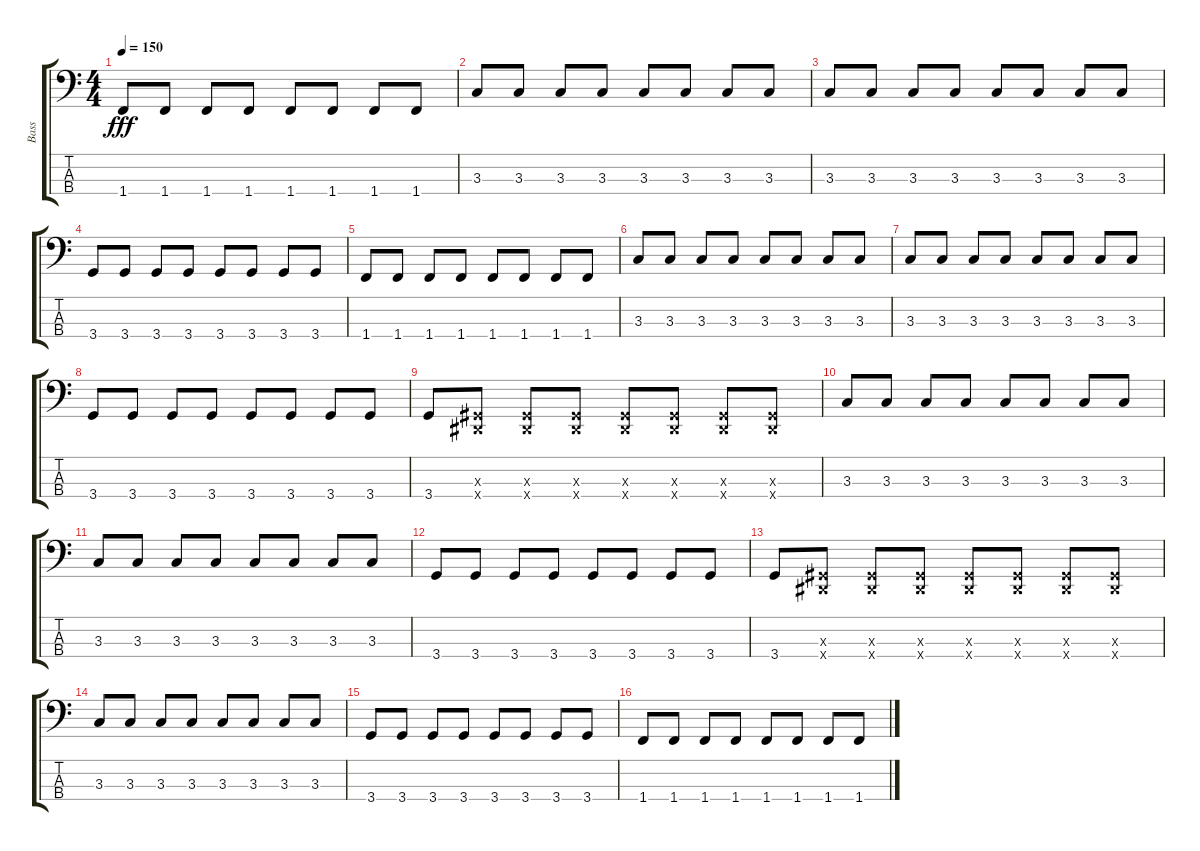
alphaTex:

\track ("Bass" "Bass") {instrument electricbasspick}
\staff {score tabs}
\tuning (G2 D2 A1 E1) {hide}
\ts (4 4)
\tempo 150
\clef f4
\ks c
1.4.8{dy fff} 1.4.8 1.4.8 1.4.8 1.4.8 1.4.8 1.4.8 1.4.8 |
3.3.8 3.3.8 3.3.8 3.3.8 3.3.8 3.3.8 3.3.8 3.3.8 |
3.3.8 3.3.8 3.3.8 3.3.8 3.3.8 3.3.8 3.3.8 3.3.8 |
3.4.8 3.4.8 3.4.8 3.4.8 3.4.8 3.4.8 3.4.8 3.4.8 |
1.4.8 1.4.8 1.4.8 1.4.8 1.4.8 1.4.8 1.4.8 1.4.8 |
3.3.8 3.3.8 3.3.8 3.3.8 3.3.8 3.3.8 3.3.8 3.3.8 |
3.3.8 3.3.8 3.3.8 3.3.8 3.3.8 3.3.8 3.3.8 3.3.8 |
3.4.8 3.4.8 3.4.8 3.4.8 3.4.8 3.4.8 3.4.8 3.4.8 |
3.4.8 (-1.3{x} -1.4{x}).8 (-1.3{x} -1.4{x}).8 (-1.3{x} -1.4{x}).8 (-1.3{x} -1.4{x}).8 (-1.3{x} -1.4{x}).8 (-1.3{x} -1.4{x}).8 (-1.3{x} -1.4{x}).8 |
3.3.8 3.3.8 3.3.8 3.3.8 3.3.8 3.3.8 3.3.8 3.3.8 |
3.3.8 3.3.8 3.3.8 3.3.8 3.3.8 3.3.8 3.3.8 3.3.8 |
3.4.8 3.4.8 3.4.8 3.4.8 3.4.8 3.4.8 3.4.8 3.4.8 |
3.4.8 (-1.3{x} -1.4{x}).8 (-1.3{x} -1.4{x}).8 (-1.3{x} -1.4{x}).8 (-1.3{x} -1.4{x}).8 (-1.3{x} -1.4{x}).8 (-1.3{x} -1.4{x}).8 (-1.3{x} -1.4{x}).8 |
3.3.8 3.3.8 3.3.8 3.3.8 3.3.8 3.3.8 3.3.8 3.3.8 |
3.4.8 3.4.8 3.4.8 3.4.8 3.4.8 3.4.8 3.4.8 3.4.8 |
1.4.8 1.4.8 1.4.8 1.4.8 1.4.8 1.4.8 1.4.8 1.4.8
